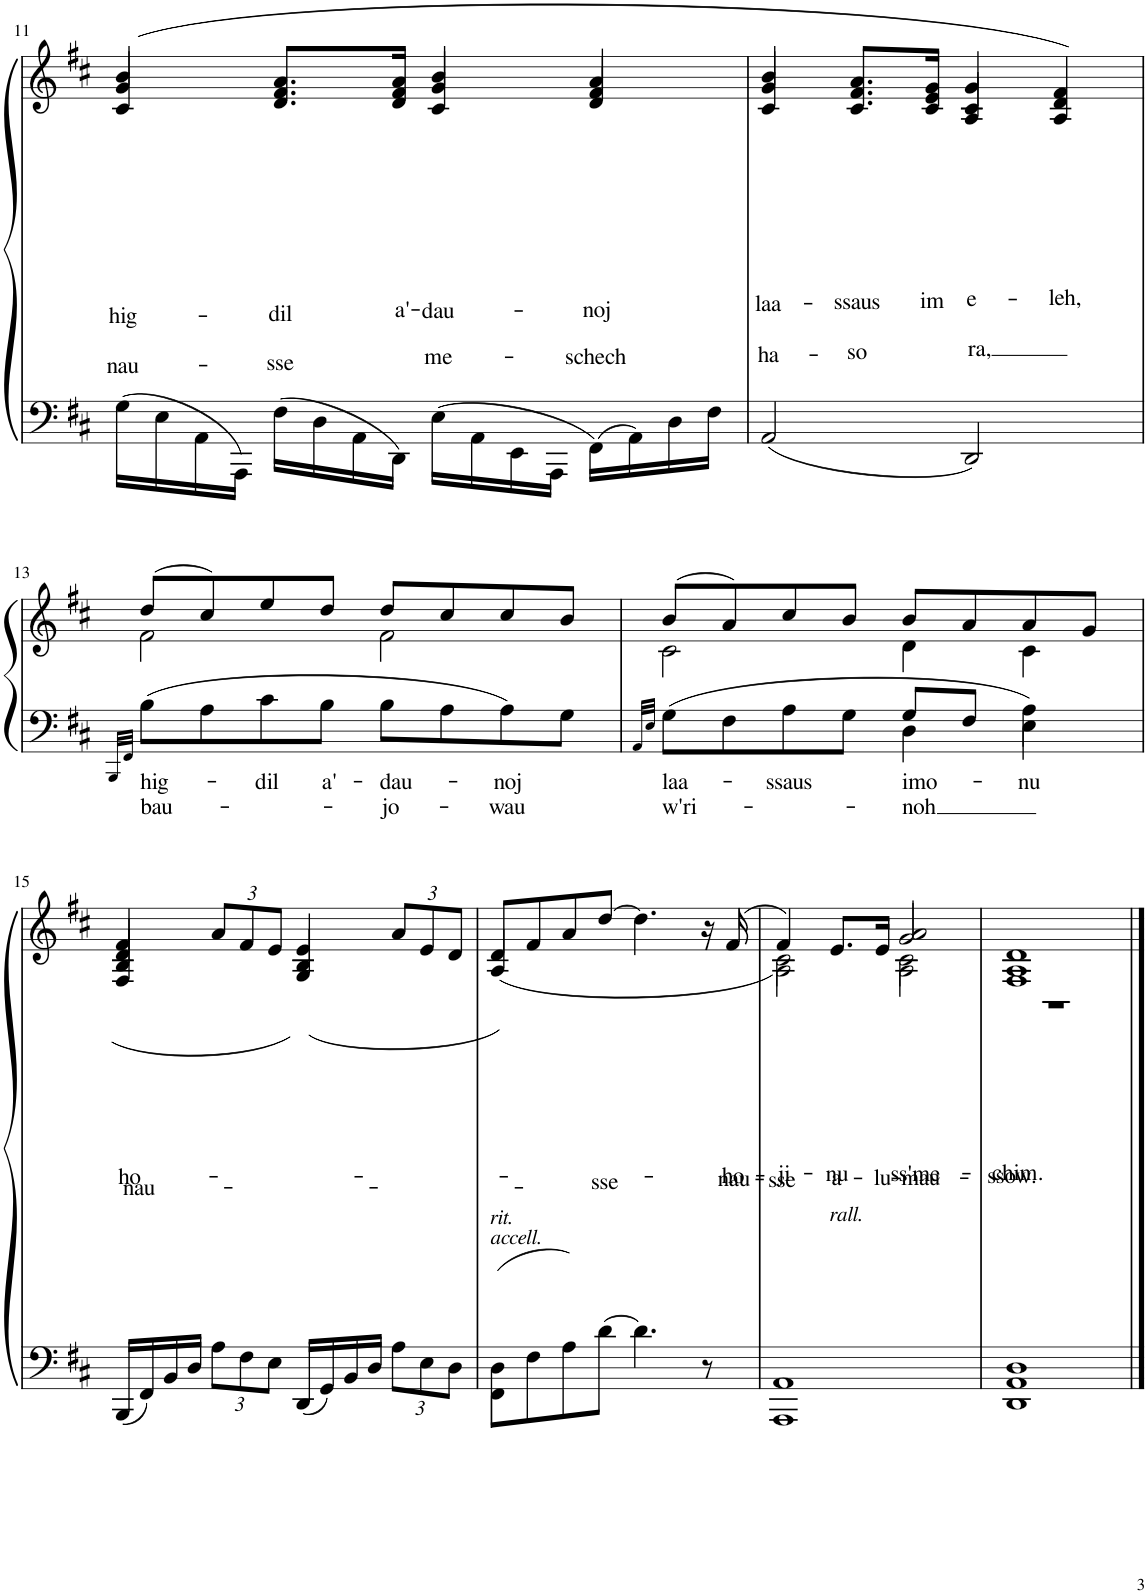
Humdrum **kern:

**kern	**text	**text	**kern	**text	**text
*part1	*part1	*part1	*part1	*part1	*part1
*staff2	*staff2	*staff2	*staff1	*staff1	*staff1
*I"Klavier	*	*	*	*	*
*I'Klav.	*	*	*	*	*
!!LO:PB:g=z
*clefF4	*	*	*clefG2	*	*
*k[f#c#]	*	*	*k[f#c#]	*	*
*M4/4	*	*	*M4/4	*	*
=11	=11	=11	=11	=11	=11
!	!	!	!	!LO:LY:b	!LO:LY:b
*	*	*	*^	*	*
*	*	*	*	*^	*	*
16G\LL	.	.	(4b/	4g/	4c#/	hig-	nau-
16E\	.	.	.	.	.	.	.
16AA\	.	.	.	.	.	.	.
16AAA\JJ	.	.	.	.	.	.	.
!	!	!	!	!	!	!LO:LY:b	!LO:LY:b
16F#\LL	.	.	8.d/ 8.f#/ 8.a/L	4ryy	4ryy	-dil	-sse
16D\	.	.	.	.	.	.	.
16AA\	.	.	.	.	.	.	.
!	!	!	!	!	!	!LO:LY:b	!
16DD\JJ	.	.	16d/ 16f#/ 16a/Jk	.	.	a'-	.
!	!	!	!	!	!	!LO:LY:b	!LO:LY:b
16E\LL	.	.	4b/	4g/	4c#/	-dau-	me-
16AA\	.	.	.	.	.	.	.
16EE\	.	.	.	.	.	.	.
16AAA\JJ	.	.	.	.	.	.	.
!	!	!	!	!	!	!LO:LY:b	!LO:LY:b
16FF#\LL	.	.	4a/	4f#/	4d/	-noj	-schech
16AA\	.	.	.	.	.	.	.
16D\	.	.	.	.	.	.	.
16F#\JJ	.	.	.	.	.	.	.
=12	=12	=12	=12	=12	=12	=12	=12
!	!	!	!	!	!	!LO:LY:b	!LO:LY:b
2AA/	.	.	4b/	4g/	4c#/	laa-	ha-
!	!	!	!	!	!	!LO:LY:b	!LO:LY:b
.	.	.	8.c#/ 8.f#/ 8.a/L	4ryy	4ryy	-ssaus	-so
!	!	!	!	!	!	!LO:LY:b	!
.	.	.	16c#/ 16e/ 16g/Jk	.	.	im	.
!	!	!	!	!	!	!LO:LY:b	!LO:LY:b
2DD/	.	.	4g/	4c#/	4A/	e-	ra,
!	!	!	!	!	!	!LO:LY:b	!
.	.	.	4A/ 4d/ 4f#/)	4ryy	4ryy	-leh,	.
*	*	*	*v	*v	*v	*	*
!!LO:LB:g=z
=13	=13	=13	=13	=13	=13
32qBBB/LLL	.	.	.	.	.
32qFF#/JJJ	.	.	.	.	.
!	!LO:LY:b	!LO:LY:b	!	!	!
*	*	*	*^	*	*
8B\L	hig-	bau-	(8dd/L	2f#\	.	.
8A\	.	.	8cc#/)	.	.	.
!	!LO:LY:b	!	!	!	!	!
8c#\	-dil	.	8ee/	.	.	.
!	!LO:LY:b	!	!	!	!	!
8B\J	a'-	.	8dd/J	.	.	.
!	!LO:LY:b	!LO:LY:b	!	!	!	!
8B\L	-dau-	-jo-	8dd/L	2f#\	.	.
8A\	.	.	8cc#/	.	.	.
!	!LO:LY:b	!LO:LY:b	!	!	!	!
8A\	-noj	-wau	8cc#/	.	.	.
8G\J	.	.	8b/J	.	.	.
=14	=14	=14	=14	=14	=14	=14
32qAA/LLL	.	.	.	.	.	.
32qE/JJJ	.	.	.	.	.	.
!	!LO:LY:b	!LO:LY:b	!	!	!	!
*^	*	*	*	*	*	*
8G\L	2ryy	laa-	w'ri-	(8b/L	2c#\	.	.
8F#\	.	.	.	8a/)	.	.	.
!	!	!LO:LY:b	!	!	!	!	!
8A\	.	-ssaus	.	8cc#/	.	.	.
8G\J	.	.	.	8b/J	.	.	.
!	!	!LO:LY:b	!LO:LY:b	!	!	!	!
8G/L	4D\	imo-	-noh	8b/L	4d\	.	.
8F#/J	.	.	.	8a/	.	.	.
!	!	!LO:LY:b	!	!	!	!	!
4A\	4E\	-nu	.	8a/	4c#\	.	.
.	.	.	.	8g/J	.	.	.
*v	*v	*	*	*	*	*	*
*	*	*	*v	*v	*	*
!!LO:LB:g=z
=15	=15	=15	=15	=15	=15
!	!	!	!	!LO:LY:b	!LO:LY:b
*	*	*	*^	*	*
*	*	*	*	*^	*	*
*	*	*	*	*	*^	*	*
16BBB/LL	.	.	4f#/	4B/	4d/	(4F#/	nau-	ho-
16FF#/	.	.	.	.	.	.	.	.
16BB/	.	.	.	.	.	.	.	.
16D/JJ	.	.	.	.	.	.	.	.
*Xbrackettup	*	*	*Xbrackettup	*	*	*	*	*
12A\L	.	.	12a/L	4ryy	2.ryy	4ryy	.	.
12F#\	.	.	12f#/	.	.	.	.	.
12E\J	.	.	12e/J	.	.	.	.	.
16DD/LL	.	.	4e/	4B/	.	(4G/)	.	.
16GG/	.	.	.	.	.	.	.	.
16BB/	.	.	.	.	.	.	.	.
16D/JJ	.	.	.	.	.	.	.	.
12A\L	.	.	12a/L	4ryy	.	4ryy	.	.
12E\	.	.	12e/	.	.	.	.	.
12D\J	.	.	12d/J	.	.	.	.	.
*	*	*	*	*v	*v	*v	*	*
=16	=16	=16	=16	=16	=16	=16
*^	*	*	*	*	*	*
!	!	!	!	!LO:TX:b:i:t=rit.	!	!	!
!	!	!	!	!LO:TX:b:i:t=accell.	!	!	!
8D\L	8FF#\	.	.	8d/L	(4A/)	.	.
8F#\	2..ryy	.	.	8f#/	.	.	.
8A\	.	.	.	8a/	2.ryy	.	.
!	!	!	!	!	!	!LO:LY:b	!
[8d\J	.	.	.	[8dd/J	.	-sse	.
4.d\]	.	.	.	4.dd\]	.	.	.
8r	.	.	.	16r	.	.	.
!	!	!	!	!	!	!LO:LY:b	!LO:LY:b
.	.	.	.	(16f#/	.	nau-	-ho-
*	*	*	*	*v	*v	*	*
=17	=17	=17	=17	=17	=17	=17
!	!	!	!	!	!LO:LY:b	!LO:LY:b
*	*	*	*	*^	*	*
*	*	*	*	*	*^	*	*
*	*	*	*	*	*	*^	*	*
1AA	1AAA	.	.	4f#/)	2c#\)	2ryy	2A\	-sse	-ji-
!	!	!	!	!LO:TX:b:i:t=rall.	!	!	!	!	!
!	!	!	!	!	!	!	!	!LO:LY:b	!LO:LY:b
.	.	.	.	8.e/L	.	.	.	a-	-nu
!	!	!	!	!	!	!	!	!LO:LY:b	!LO:LY:b
.	.	.	.	16e/Jk	.	.	.	-lu-	ss'me-
!	!	!	!	!	!	!	!	!LO:LY:b	!
.	.	.	.	2a/	2c#\	2g/	2A\	-mau-	.
=18	=18	=18	=18	=18	=18	=18	=18	=18	=18
!	!	!	!	!	!	!	!	!LO:LY:b	!LO:LY:b
1D	1DD 1AA	.	.	1d	1r	1A	1F#	-ssow.	-chim.
*v	*v	*	*	*	*	*	*	*	*
*	*	*	*v	*v	*v	*v	*	*
==	==	==	==	==	==
*-	*-	*-	*-	*-	*-
